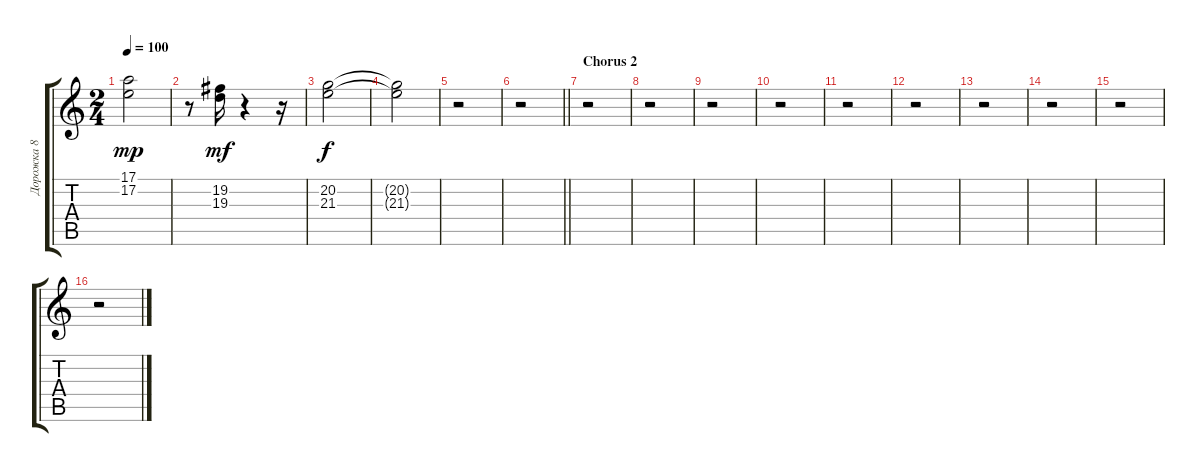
\track ("Дорожка 8" "Дорожка 8") {instrument percussiveorgan}
\staff {score tabs}
\tuning (E4 B3 G3 D3 A2 E2) {hide}
\ts (2 4)
\tempo 100
\clef g2
\ks c
(17.1 17.2).2{dy mp} |
r.8 (19.2 19.3).16{dy mf} r.4 r.16 |
(20.2 21.3).2{dy f} |
(20.2{t} 21.3{t}).2 |
r.2 |
\barLineRight lightlight
r.2 |
\section ("" "Chorus 2")
r.2 |
r.2 |
r.2 |
r.2 |
r.2 |
r.2 |
r.2 |
r.2 |
r.2 |
r.2
